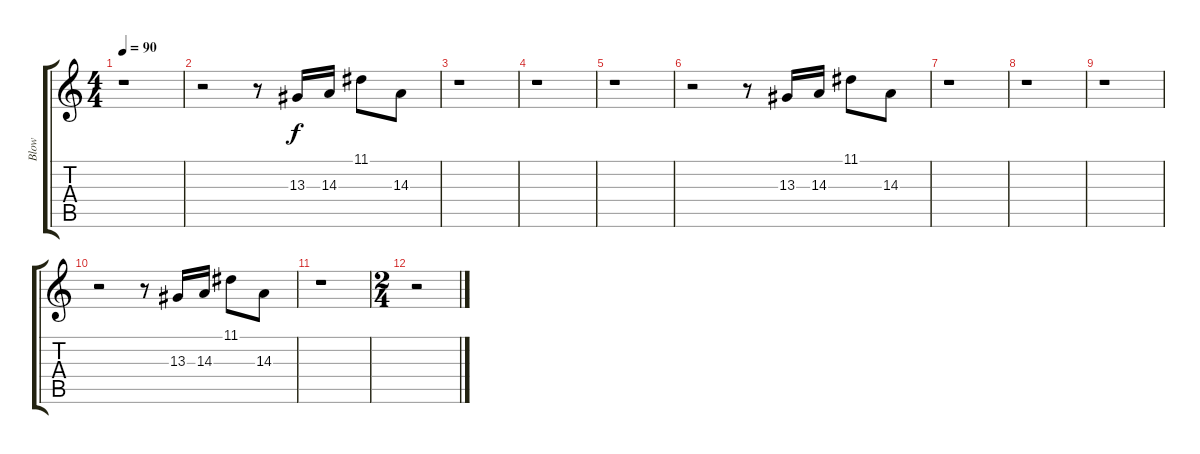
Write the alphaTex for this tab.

\track ("Blow" "Blow") {instrument piccolo}
\staff {score tabs}
\tuning (E4 B3 G3 D3 A2 E2) {hide}
\ts (4 4)
\tempo 90
\clef g2
\ks c
r.1{dy f} |
r.2 r.8 13.3.16 14.3.16 11.1.8 14.3.8 |
r.1 |
r.1 |
r.1 |
r.2 r.8 13.3.16 14.3.16 11.1.8 14.3.8 |
r.1 |
r.1 |
r.1 |
r.2 r.8 13.3.16 14.3.16 11.1.8 14.3.8 |
r.1 |
\ts (2 4)
r.2
